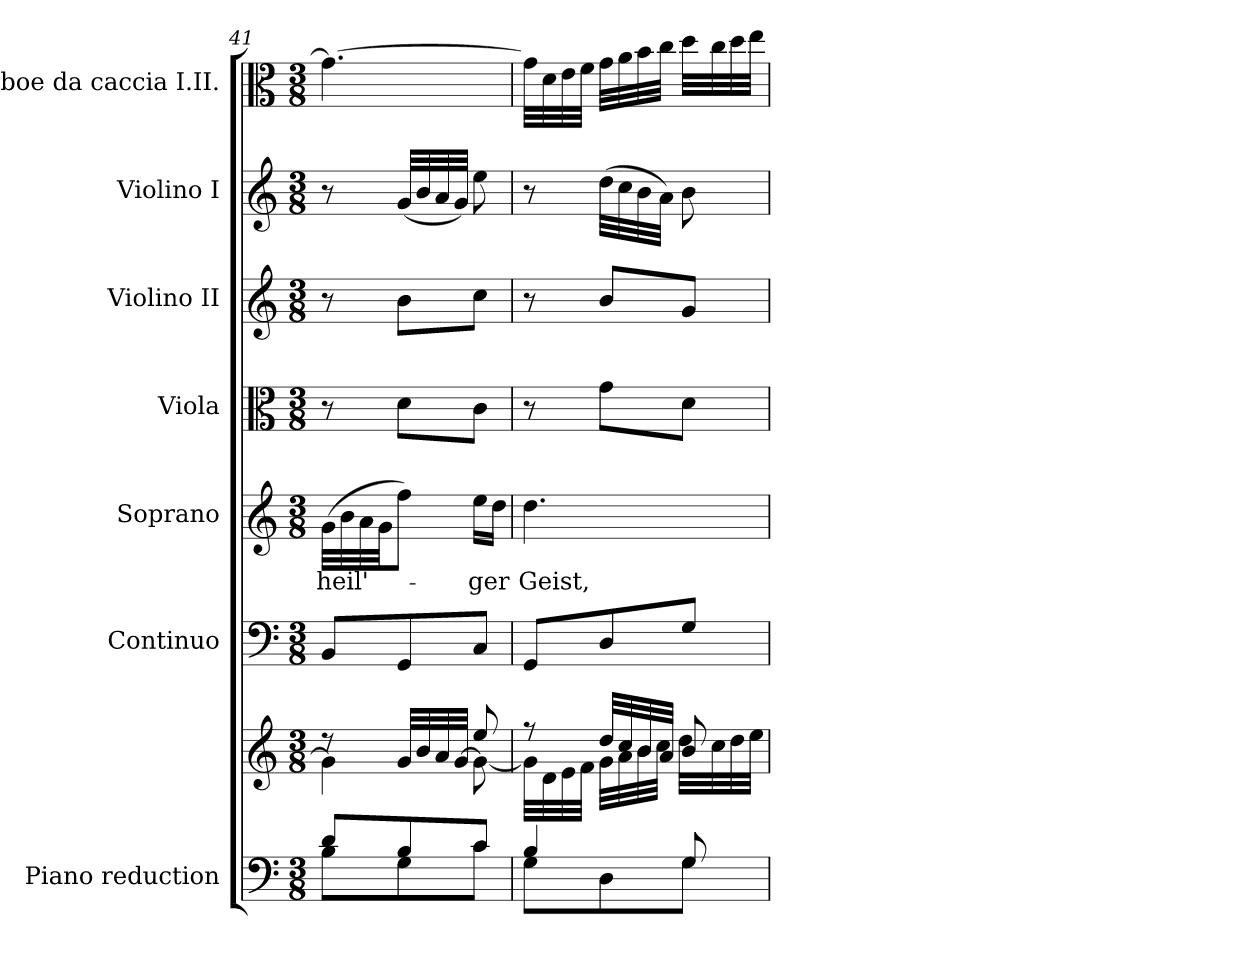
**kern	**kern	**kern	**kern	**text	**kern	**kern	**kern	**kern
*part7	*part7	*part6	*part5	*part5	*part4	*part3	*part2	*part1
*staff8	*staff7	*staff6	*staff5	*staff5	*staff4	*staff3	*staff2	*staff1
*I"Piano reduction	*	*I"Continuo	*I"Soprano	*	*I"Viola	*I"Violino II	*I"Violino I	*I"Oboe da caccia I.II.
*I'Pno	*	*	*	*	*I'Vla	*I'Vln	*I'Vln	*I'Ob
*clefF4	*clefG2	*clefF4	*clefG2	*	*clefC3	*clefG2	*clefG2	*clefC3
*k[]	*k[]	*k[]	*k[]	*	*k[]	*k[]	*k[]	*k[]
*M3/8	*M3/8	*M3/8	*M3/8	*	*M3/8	*M3/8	*M3/8	*M3/8
=41	=41	=41	=41	=41	=41	=41	=41	=41
*^	*^	*	*	*	*	*	*	*
!	!	!	!	!	!	!LO:LY:b	!	!	!	!
8d/L	8B\L	8r	4g\]	8BB/L	(>32g\LLL	heil'-	8r	8r	8r	4.g\_
.	.	.	.	.	32b\	.	.	.	.	.
.	.	.	.	.	32a\	.	.	.	.	.
.	.	.	.	.	32g\JJ	.	.	.	.	.
8B/	8G\	32g/LLL	.	8GG/	8ff\J)	.	8d\L	8b\L	(<32g/LLL	.
.	.	32b/	.	.	.	.	.	.	32b/	.
.	.	32a/	.	.	.	.	.	.	32a/	.
.	.	[32g/JJJ	.	.	.	.	.	.	32g/JJJ)	.
!	!	!	!	!	!	!LO:LY:b	!	!	!	!
8c/J	8c\J	8ee/	8g\_	8C/J	16ee\LL	-ger	8c\J	8cc\J	8ee\	.
.	.	.	.	.	16dd\JJ	.	.	.	.	.
=42	=42	=42	=42	=42	=42	=42	=42	=42	=42	=42
!	!	!	!	!	!	!LO:LY:b	!	!	!	!
4B/	8G\L	8r	32g\LLL]	8GG/L	4.dd\	Geist,	8r	8r	8r	32g\LLL]
.	.	.	32d\	.	.	.	.	.	.	32d\
.	.	.	32e\	.	.	.	.	.	.	32e\
.	.	.	32f\JJJ	.	.	.	.	.	.	32f\JJJ
.	8D\	32dd/LLL	32g\LLL	8D/	.	.	8g\L	8b/L	(>32dd\LLL	32g\LLL
.	.	32cc/	32a\	.	.	.	.	.	32cc\	32a\
.	.	32b/	32b\	.	.	.	.	.	32b\	32b\
.	.	32a/JJJ	32cc\JJJ	.	.	.	.	.	32a\JJJ)	32cc\JJJ
8G/	8G\J	8b/	32dd\LLL	8G/J	.	.	8d\J	8g/J	8b\	32dd\LLL
.	.	.	32cc\	.	.	.	.	.	.	32cc\
.	.	.	32dd\	.	.	.	.	.	.	32dd\
.	.	.	32ee\JJJ	.	.	.	.	.	.	32ee\JJJ
*v	*v	*	*	*	*	*	*	*	*	*
*	*v	*v	*	*	*	*	*	*	*
=	=	=	=	=	=	=	=	=
*-	*-	*-	*-	*-	*-	*-	*-	*-
